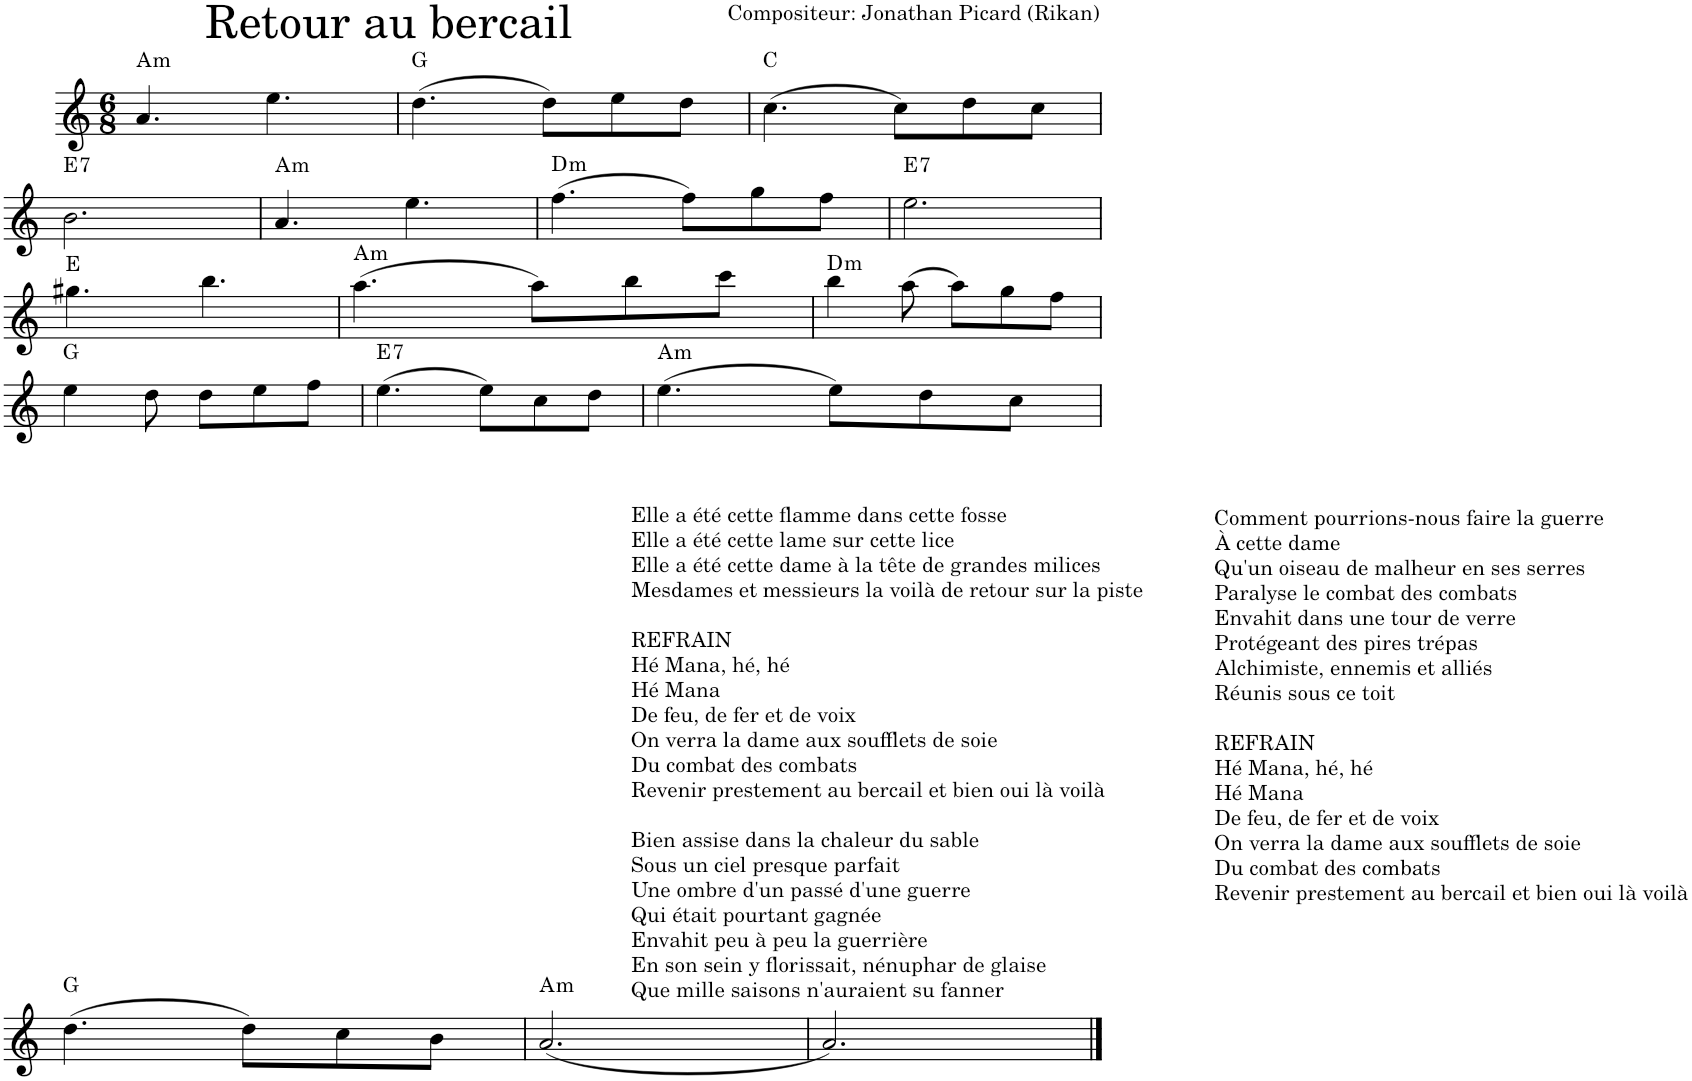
**kern	**harte
*part1	*part1
*staff1	*
*I"Violon	*
*I'Vln.	*
*clefG2	*
*k[]	*
*M6/8	*
=1	=1
!	!LO:H:kt=m
4.a/	A:min
4.ee\	.
=2	=2
(4.dd\	G:maj
8dd\L)	.
8ee\	.
8dd\J	.
=3	=3
(4.cc\	C:maj
8cc\L)	.
8dd\	.
8cc\J	.
!!LO:LB:g=z
=4	=4
!	!LO:H:kt=7
2.b\	E:7
=5	=5
!	!LO:H:kt=m
4.a/	A:min
4.ee\	.
=6	=6
!	!LO:H:kt=m
(4.ff\	D:min
8ff\L)	.
8gg\	.
8ff\J	.
=7	=7
!	!LO:H:kt=7
2.ee\	E:7
!!LO:LB:g=z
=8	=8
4.gg#X\	E:maj
4.bb\	.
=9	=9
!	!LO:H:kt=m
(4.aa\	A:min
8aa\L)	.
8bb\	.
8ccc\J	.
=10	=10
!	!LO:H:kt=m
4bb\	D:min
(8aa\	.
8aa\L)	.
8gg\	.
8ff\J	.
!!LO:LB:g=z
=11	=11
4ee\	G:maj
8dd\	.
8dd\L	.
8ee\	.
8ff\J	.
=12	=12
!	!LO:H:kt=7
(4.ee\	E:7
8ee\L)	.
8cc\	.
8dd\J	.
=13	=13
!LO:TX:b:t=Elle a été cette flamme dans cette fosse	!
!LO:TX:b:t=Elle a été cette lame sur cette lice	!
!LO:TX:b:t=Elle a été cette dame à la tête de grandes milices	!
!LO:TX:b:t=Mesdames et messieurs la voilà de retour sur la piste	!
!LO:TX:b:t=REFRAIN	!
!LO:TX:b:t=Hé Mana, hé, hé	!
!LO:TX:b:t=Hé Mana	!
!LO:TX:b:t=De feu, de fer et de voix	!
!LO:TX:b:t=On verra la dame aux soufflets de soie	!
!LO:TX:b:t=Du combat des combats	!
!LO:TX:b:t=Revenir prestement au bercail et bien oui là voilà	!
!LO:TX:b:t=Bien assise dans la chaleur du sable	!
!LO:TX:b:t=Sous un ciel presque parfait	!
!LO:TX:b:t=Une ombre d'un passé d'une guerre	!
!LO:TX:b:t=Qui était pourtant gagnée	!
!LO:TX:b:t=Envahit peu à peu la guerrière	!
!LO:TX:b:t=En son sein y florissait, nénuphar de glaise	!
!LO:TX:b:t=Que mille saisons n'auraient su fanner	!
!LO:TX:b:t=Comment pourrions-nous faire la guerre	!
!LO:TX:b:t=À cette dame	!
!LO:TX:b:t=Qu'un oiseau de malheur en ses serres	!
!LO:TX:b:t=Paralyse le combat des combats	!
!LO:TX:b:t=Envahit dans une tour de verre	!
!LO:TX:b:t=Protégeant des pires trépas	!
!LO:TX:b:t=Alchimiste, ennemis et alliés	!
!LO:TX:b:t=Réunis sous ce toit	!
!LO:TX:b:t=REFRAIN	!
!LO:TX:b:t=Hé Mana, hé, hé	!
!LO:TX:b:t=Hé Mana	!
!LO:TX:b:t=De feu, de fer et de voix	!
!LO:TX:b:t=On verra la dame aux soufflets de soie	!
!LO:TX:b:t=Du combat des combats	!
!LO:TX:b:t=Revenir prestement au bercail et bien oui là voilà	!
!	!LO:H:kt=m
(4.ee\	A:min
8ee\L)	.
8dd\	.
8cc\J	.
!!LO:LB:g=z
=14	=14
(4.dd\	G:maj
8dd\L)	.
8cc\	.
8b\J	.
=15	=15
!	!LO:H:kt=m
(2.a/	A:min
=16	=16
2.a/)	.
==	==
*-	*-
